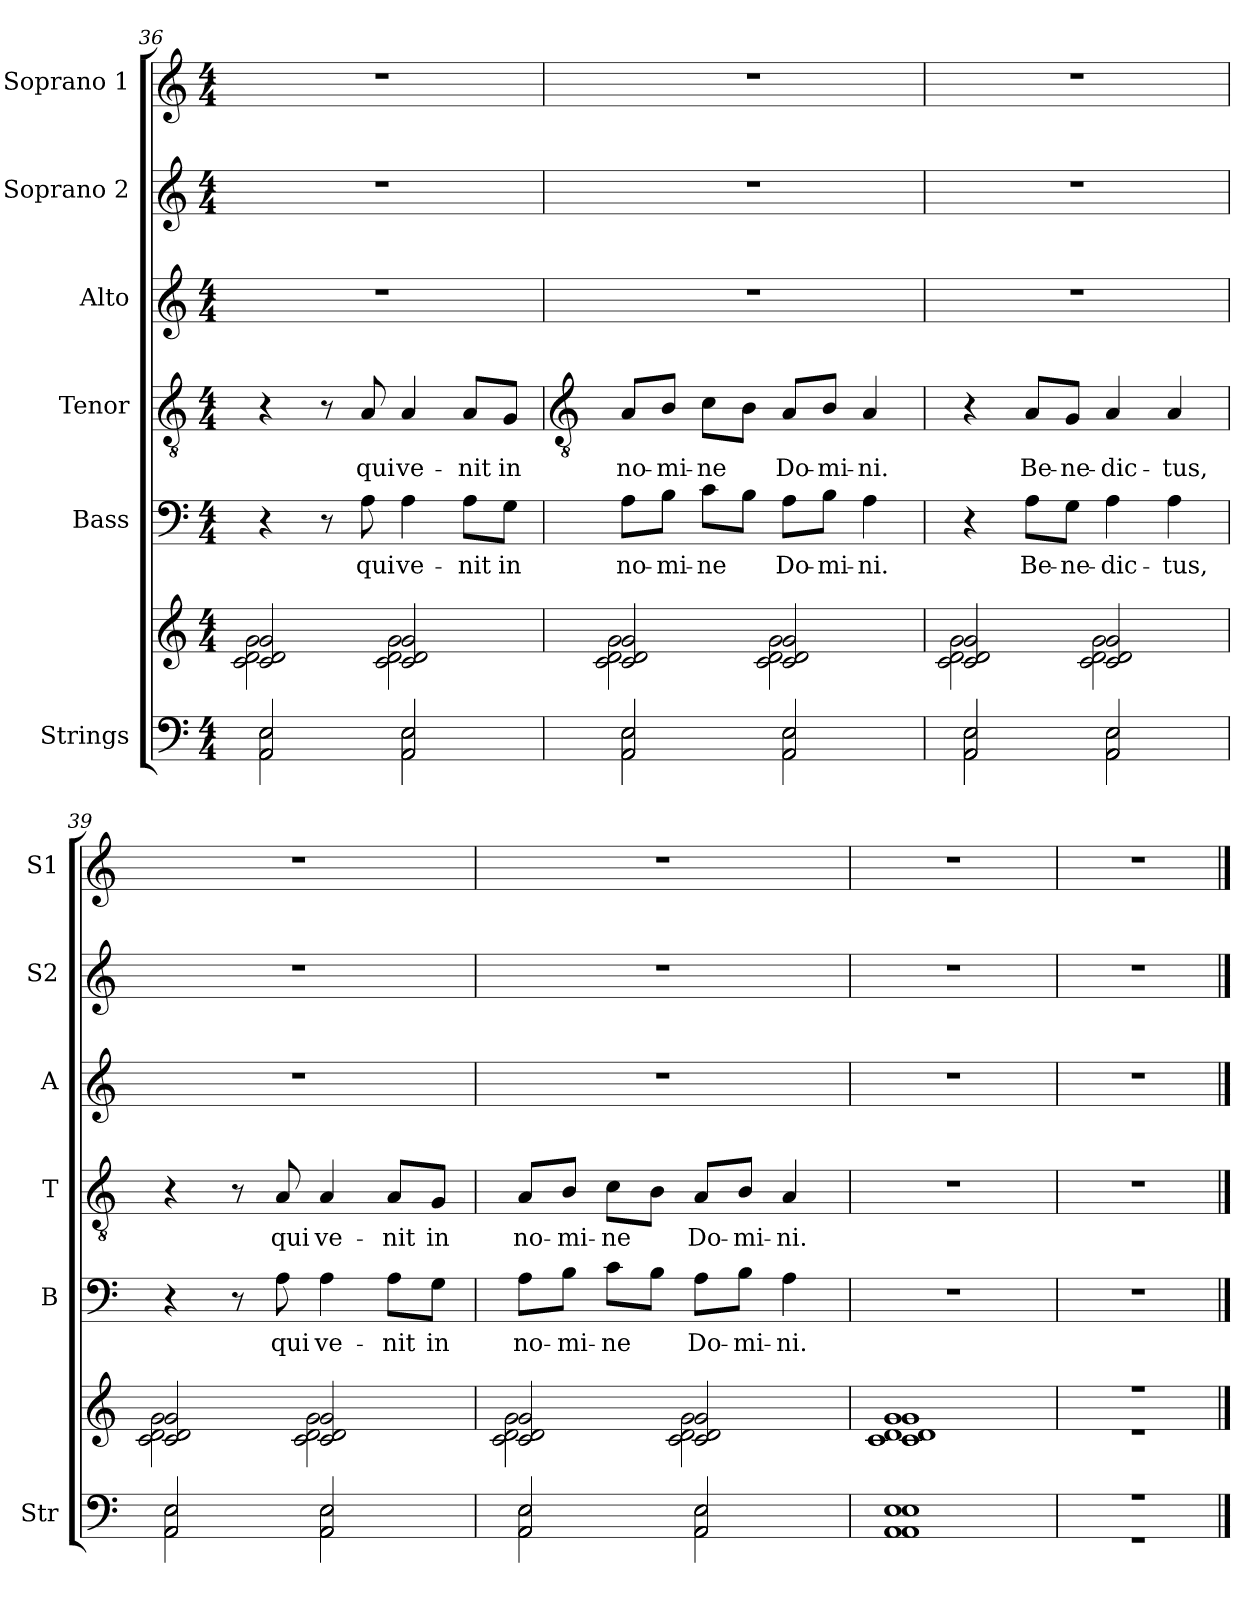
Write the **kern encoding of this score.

**kern	**kern	**kern	**text	**kern	**text	**kern	**kern	**kern
*part6	*part6	*part5	*part5	*part4	*part4	*part3	*part2	*part1
*staff7	*staff6	*staff5	*staff5	*staff4	*staff4	*staff3	*staff2	*staff1
*I"Strings	*	*I"Bass	*	*I"Tenor	*	*I"Alto	*I"Soprano 2	*I"Soprano 1
*I'Str	*	*I'B	*	*I'T	*	*I'A	*I'S2	*I'S1
*clefF4	*clefG2	*clefF4	*	*clefGv2	*	*clefG2	*clefG2	*clefG2
*k[]	*k[]	*k[]	*	*k[]	*	*k[]	*k[]	*k[]
*C:	*C:	*C:	*	*C:	*	*C:	*C:	*C:
*M4/4	*M4/4	*M4/4	*	*M4/4	*	*M4/4	*M4/4	*M4/4
=36	=36	=36	=36	=36	=36	=36	=36	=36
*^	*^	*	*	*	*	*	*	*
2AA/ 2E/	2AA\ 2E\	2c/ 2d/ 2g/	2c\ 2d\ 2g\	4r	.	4r	.	1r	1r	1r
.	.	.	.	8r	.	8r	.	.	.	.
!	!	!	!	!	!LO:LY:b	!	!LO:LY:b	!	!	!
.	.	.	.	8A	qui	8A	qui	.	.	.
!	!	!	!	!	!LO:LY:b	!	!LO:LY:b	!	!	!
2AA/ 2E/	2AA\ 2E\	2c/ 2d/ 2g/	2c\ 2d\ 2g\	4A	ve-	4A	ve-	.	.	.
!	!	!	!	!	!LO:LY:b	!	!LO:LY:b	!	!	!
.	.	.	.	8AL	-nit	8AL	-nit	.	.	.
!	!	!	!	!	!LO:LY:b	!	!LO:LY:b	!	!	!
.	.	.	.	8GJ	in	8GJ	in	.	.	.
!!LO:LB:g=z
=37	=37	=37	=37	=37	=37	=37	=37	=37	=37	=37
*	*	*	*	*	*	*clefGv2	*	*	*	*
!	!	!	!	!	!LO:LY:b	!	!LO:LY:b	!	!	!
2AA/ 2E/	2AA\ 2E\	2c/ 2d/ 2g/	2c\ 2d\ 2g\	8AL	no-	8AL	no-	1r	1r	1r
!	!	!	!	!	!LO:LY:b	!	!LO:LY:b	!	!	!
.	.	.	.	8BJ	-mi-	8BJ	-mi-	.	.	.
!	!	!	!	!	!LO:LY:b	!	!LO:LY:b	!	!	!
.	.	.	.	8cL	-ne	8cL	-ne	.	.	.
.	.	.	.	8BJ	.	8BJ	.	.	.	.
!	!	!	!	!	!LO:LY:b	!	!LO:LY:b	!	!	!
2AA/ 2E/	2AA\ 2E\	2c/ 2d/ 2g/	2c\ 2d\ 2g\	8AL	Do-	8AL	Do-	.	.	.
!	!	!	!	!	!LO:LY:b	!	!LO:LY:b	!	!	!
.	.	.	.	8BJ	-mi-	8BJ	-mi-	.	.	.
!	!	!	!	!	!LO:LY:b	!	!LO:LY:b	!	!	!
.	.	.	.	4A	-ni.	4A	-ni.	.	.	.
=38	=38	=38	=38	=38	=38	=38	=38	=38	=38	=38
2AA/ 2E/	2AA\ 2E\	2c/ 2d/ 2g/	2c\ 2d\ 2g\	4r	.	4r	.	1r	1r	1r
!	!	!	!	!	!LO:LY:b	!	!LO:LY:b	!	!	!
.	.	.	.	8AL	Be-	8AL	Be-	.	.	.
!	!	!	!	!	!LO:LY:b	!	!LO:LY:b	!	!	!
.	.	.	.	8GJ	-ne-	8GJ	-ne-	.	.	.
!	!	!	!	!	!LO:LY:b	!	!LO:LY:b	!	!	!
2AA/ 2E/	2AA\ 2E\	2c/ 2d/ 2g/	2c\ 2d\ 2g\	4A	-dic-	4A	-dic-	.	.	.
!	!	!	!	!	!LO:LY:b	!	!LO:LY:b	!	!	!
.	.	.	.	4A	-tus,	4A	-tus,	.	.	.
=39	=39	=39	=39	=39	=39	=39	=39	=39	=39	=39
2AA/ 2E/	2AA\ 2E\	2c/ 2d/ 2g/	2c\ 2d\ 2g\	4r	.	4r	.	1r	1r	1r
.	.	.	.	8r	.	8r	.	.	.	.
!	!	!	!	!	!LO:LY:b	!	!LO:LY:b	!	!	!
.	.	.	.	8A	qui	8A	qui	.	.	.
!	!	!	!	!	!LO:LY:b	!	!LO:LY:b	!	!	!
2AA/ 2E/	2AA\ 2E\	2c/ 2d/ 2g/	2c\ 2d\ 2g\	4A	ve-	4A	ve-	.	.	.
!	!	!	!	!	!LO:LY:b	!	!LO:LY:b	!	!	!
.	.	.	.	8AL	-nit	8AL	-nit	.	.	.
!	!	!	!	!	!LO:LY:b	!	!LO:LY:b	!	!	!
.	.	.	.	8GJ	in	8GJ	in	.	.	.
=40	=40	=40	=40	=40	=40	=40	=40	=40	=40	=40
!	!	!	!	!	!LO:LY:b	!	!LO:LY:b	!	!	!
2AA/ 2E/	2AA\ 2E\	2c/ 2d/ 2g/	2c\ 2d\ 2g\	8AL	no-	8AL	no-	1r	1r	1r
!	!	!	!	!	!LO:LY:b	!	!LO:LY:b	!	!	!
.	.	.	.	8BJ	-mi-	8BJ	-mi-	.	.	.
!	!	!	!	!	!LO:LY:b	!	!LO:LY:b	!	!	!
.	.	.	.	8cL	-ne	8cL	-ne	.	.	.
.	.	.	.	8BJ	.	8BJ	.	.	.	.
!	!	!	!	!	!LO:LY:b	!	!LO:LY:b	!	!	!
2AA/ 2E/	2AA\ 2E\	2c/ 2d/ 2g/	2c\ 2d\ 2g\	8AL	Do-	8AL	Do-	.	.	.
!	!	!	!	!	!LO:LY:b	!	!LO:LY:b	!	!	!
.	.	.	.	8BJ	-mi-	8BJ	-mi-	.	.	.
!	!	!	!	!	!LO:LY:b	!	!LO:LY:b	!	!	!
.	.	.	.	4A	-ni.	4A	-ni.	.	.	.
=41	=41	=41	=41	=41	=41	=41	=41	=41	=41	=41
1AA/ 1E/	1AA\ 1E\	1c/ 1d/ 1g/	1c\ 1d\ 1g\	1r	.	1r	.	1r	1r	1r
=42	=42	=42	=42	=42	=42	=42	=42	=42	=42	=42
1r	1r	1r	1r	1r	.	1r	.	1r	1r	1r
*v	*v	*	*	*	*	*	*	*	*	*
*	*v	*v	*	*	*	*	*	*	*
==	==	==	==	==	==	==	==	==
*-	*-	*-	*-	*-	*-	*-	*-	*-
